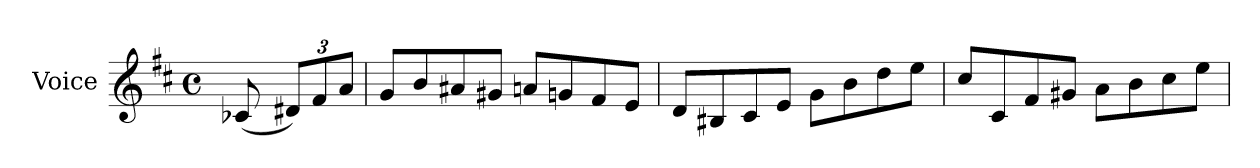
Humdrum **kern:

**kern
*part1
*staff1
*I"Voice
*I'Voice
*clefG2
*k[f#c#]
*M4/4
*met(c)
=
(>8c-X/
12d#X/L)
12f#/
12a/J
=1
8g/L
8b/
8a#X/
8g#X/J
8an/L
8gn/
8f#/
8e/J
=2
8d/L
8B#X/
8c#/
8e/J
8g\L
8b\
8dd\
8ee\J
=3
8cc#/L
8c#/
8f#/
8g#X/J
8a\L
8b\
8cc#\
8ee\J
=
*-
